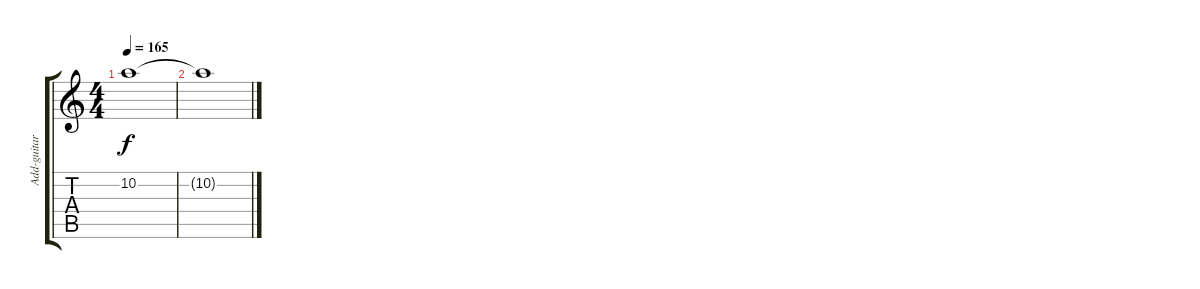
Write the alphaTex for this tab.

\track ("Add-guitar" "Add-guitar") {instrument overdrivenguitar}
\staff {score tabs}
\tuning (E4 B3 G3 D3 A2 E2) {hide}
\ts (4 4)
\tempo 165
\clef g2
\ks c
10.2{t}.1{dy f} |
10.2{t}.1
